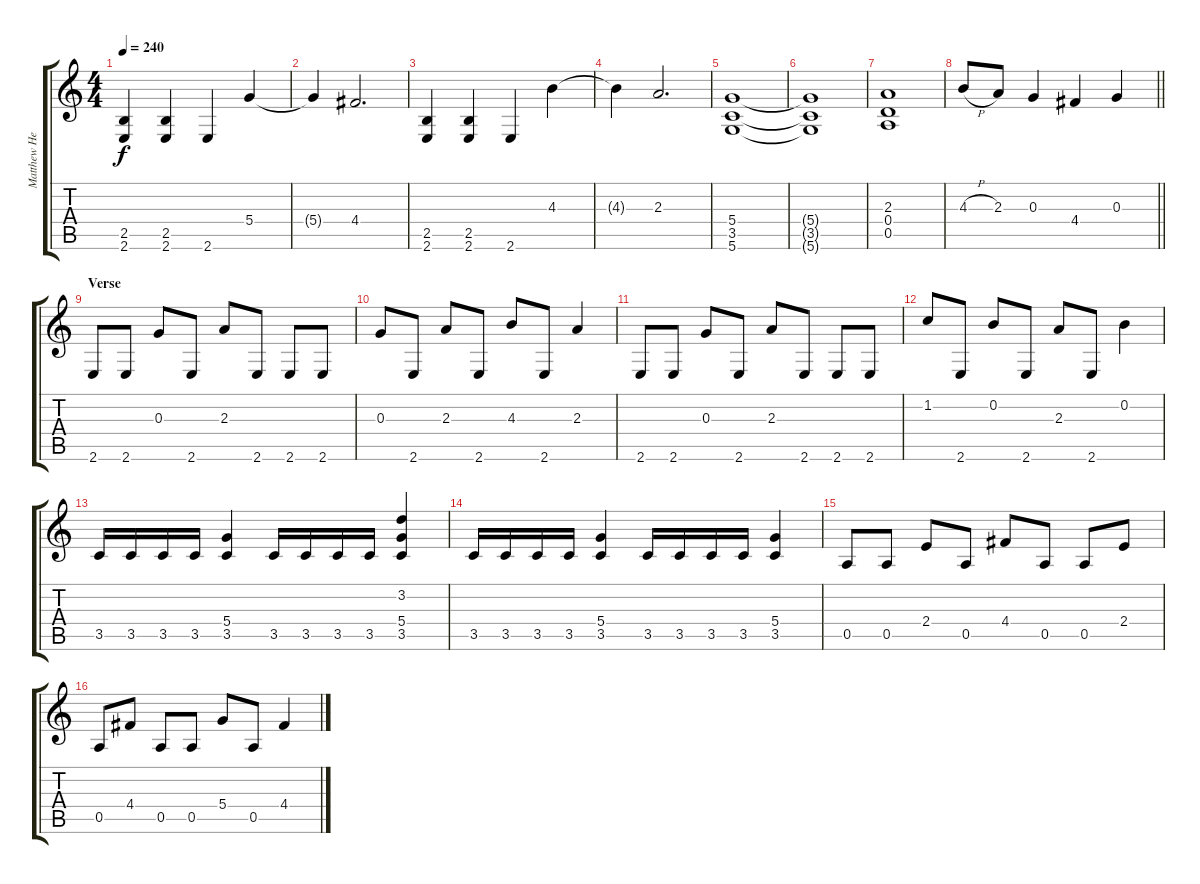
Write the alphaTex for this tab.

\track ("Matthew Heafy" "Matthew He") {instrument overdrivenguitar}
\staff {score tabs}
\tuning (E4 B3 G3 D3 A2 D2) {hide}
\ts (4 4)
\tempo 240
\clef g2
\ks c
(2.5 2.6).4{dy f} (2.5 2.6).4 2.6.4 5.4.4 |
5.4{t}.4 4.4.2{d} |
(2.5 2.6).4 (2.5 2.6).4 2.6.4 4.3.4 |
4.3{t}.4 2.3.2{d} |
(5.4 3.5 5.6).1 |
(5.4{t} 3.5{t} 5.6{t}).1 |
(2.3 0.4 0.5).1 |
\barLineRight lightlight
4.3{h}.8 2.3.8 0.3.4 4.4.4 0.3.4 |
\section ("" "Verse")
2.6.8 2.6.8 0.3.8 2.6.8 2.3.8 2.6.8 2.6.8 2.6.8 |
0.3.8 2.6.8 2.3.8 2.6.8 4.3.8 2.6.8 2.3.4 |
2.6.8 2.6.8 0.3.8 2.6.8 2.3.8 2.6.8 2.6.8 2.6.8 |
1.2.8 2.6.8 0.2.8 2.6.8 2.3.8 2.6.8 0.2.4 |
3.5.16 3.5.16 3.5.16 3.5.16 (5.4 3.5).4 3.5.16 3.5.16 3.5.16 3.5.16 (3.2 5.4 3.5).4 |
3.5.16 3.5.16 3.5.16 3.5.16 (5.4 3.5).4 3.5.16 3.5.16 3.5.16 3.5.16 (5.4 3.5).4 |
0.5.8 0.5.8 2.4.8 0.5.8 4.4.8 0.5.8 0.5.8 2.4.8 |
0.5.8 4.4.8 0.5.8 0.5.8 5.4.8 0.5.8 4.4.4
